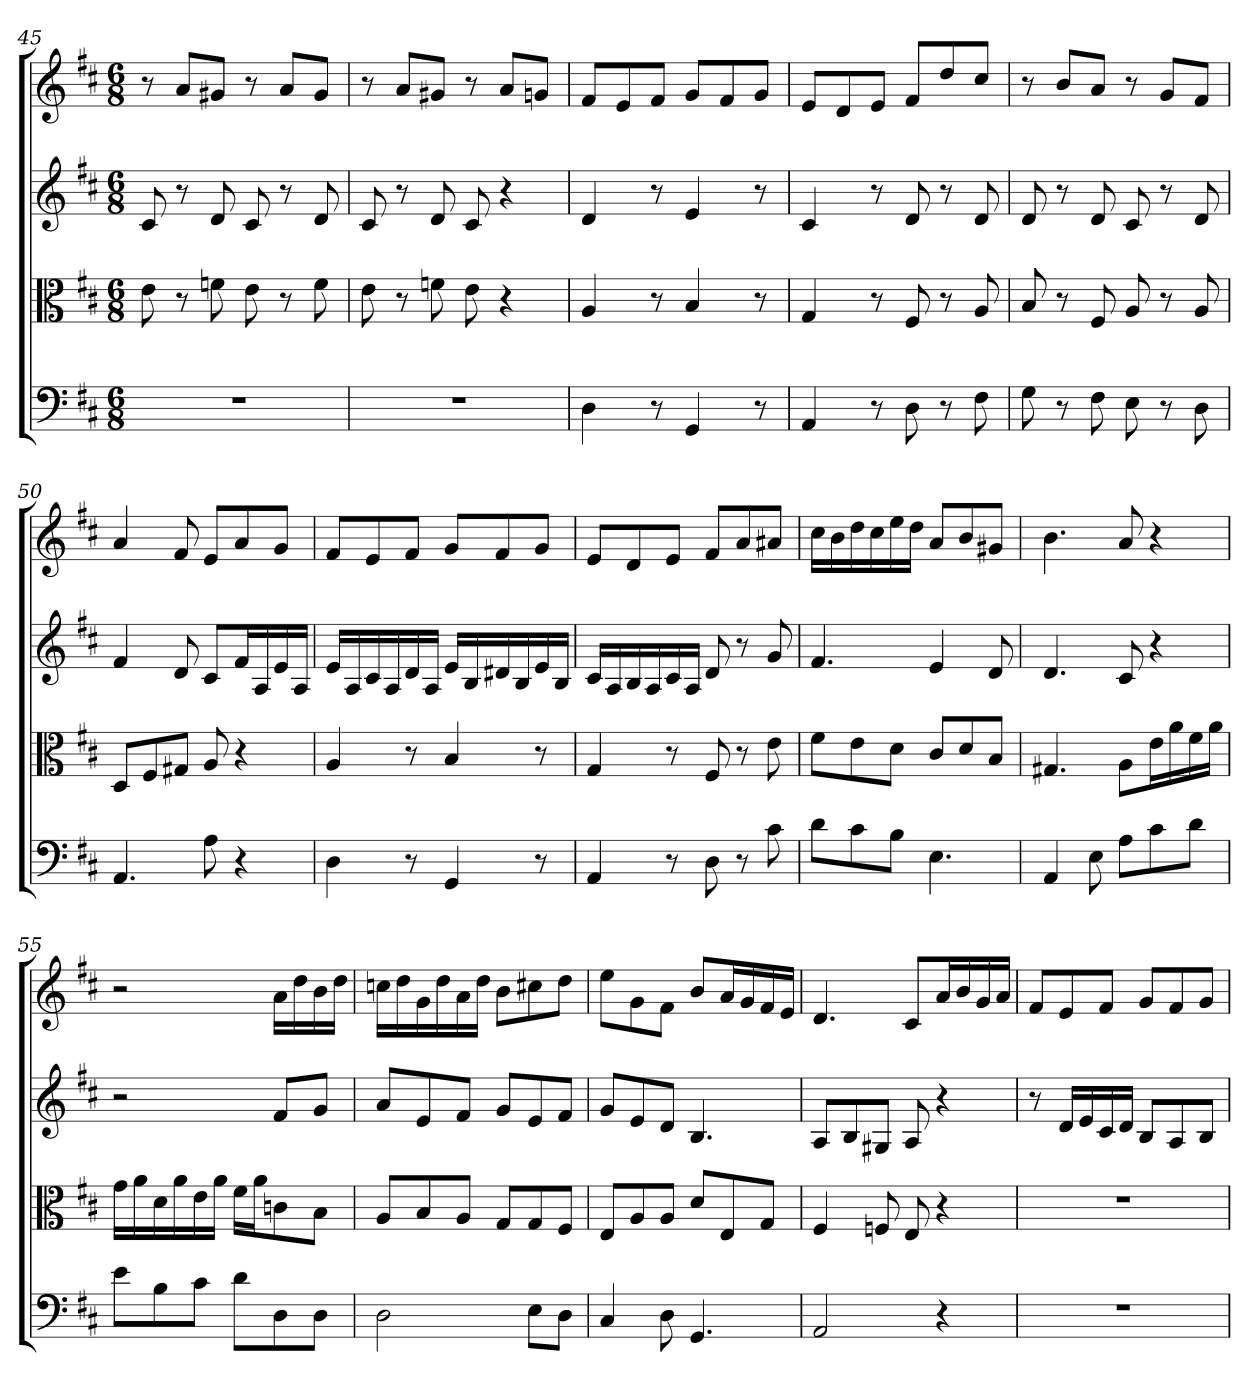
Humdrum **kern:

**kern	**kern	**kern	**kern
*part4	*part3	*part2	*part1
*staff4	*staff3	*staff2	*staff1
*clefF4	*clefC3	*	*
*k[f#c#]	*k[f#c#]	*k[f#c#]	*k[f#c#]
*D:	*D:	*D:	*D:
*M6/8	*M6/8	*M6/8	*M6/8
=45	=45	=45	=45
2.r	8e	8c#	8r
.	8r	8r	8aL
.	8fn	8d	8g#XJ
.	8e	8c#	8r
.	8r	8r	8aL
.	8f	8d	8g#J
=46	=46	=46	=46
2.r	8e	8c#	8r
.	8r	8r	8aL
.	8fn	8d	8g#XJ
.	8e	8c#	8r
.	4r	4r	8aL
.	.	.	8gnJ
=47	=47	=47	=47
4D	4A	4d	8f#L
.	.	.	8e
8r	8r	8r	8f#J
4GG	4B	4e	8gL
.	.	.	8f#
8r	8r	8r	8gJ
=48	=48	=48	=48
4AA	4G	4c#	8eL
.	.	.	8d
8r	8r	8r	8eJ
8D	8F#	8d	8f#L
8r	8r	8r	8dd
8F#	8A	8d	8cc#J
=49	=49	=49	=49
8G	8B	8d	8r
8r	8r	8r	8bL
8F#	8F#	8d	8aJ
8E	8A	8c#	8r
8r	8r	8r	8gL
8D	8A	8d	8f#J
=50	=50	=50	=50
4.AA	8D/L	4f#	4a
.	8F#/	.	.
.	8G#X/J	8d	8f#
8A	8A	8c#L	8eL
4r	4r	16f#L	8a
.	.	16A	.
.	.	16e	8gJ
.	.	16AJJ	.
=51	=51	=51	=51
4D	4A	16eLL	8f#L
.	.	16A	.
.	.	16c#	8e
.	.	16A	.
8r	8r	16d	8f#J
.	.	16AJJ	.
4GG	4B	16eLL	8gL
.	.	16B	.
.	.	16d#X	8f#
.	.	16B	.
8r	8r	16e	8gJ
.	.	16BJJ	.
=52	=52	=52	=52
4AA	4G	16c#LL	8eL
.	.	16A	.
.	.	16B	8d
.	.	16A	.
8r	8r	16c#	8eJ
.	.	16AJJ	.
8D	8F#	8d	8f#L
8r	8r	8r	8a
8c#	8e	8g	8a#XJ
=53	=53	=53	=53
8d\L	8f#\L	4.f#	16cc#LL
.	.	.	16b
8c#\	8e\	.	16dd
.	.	.	16cc#
8B\J	8d\J	.	16ee
.	.	.	16ddJJ
4.E	8c#/L	4e	8aL
.	8d/	.	8b
.	8B/J	8d	8g#XJ
=54	=54	=54	=54
4AA	4.G#X	4.d	4.b
8E	.	.	.
8A\L	8A\L	8c#	8a
8c#\	16e\L	4r	4r
.	16a\	.	.
8d\J	16f#\	.	.
.	16a\JJ	.	.
=55	=55	=55	=55
8e\L	16g\LL	2r	2r
.	16a\	.	.
8B\	16d\	.	.
.	16a\	.	.
8c#\J	16e\	.	.
.	16a\JJ	.	.
8d\L	16f#\LL	.	.
.	16a\J	.	.
8D\	8cn\	8f#L	16aLL
.	.	.	16dd
8D\J	8B\J	8gJ	16b
.	.	.	16ddJJ
=56	=56	=56	=56
2D	8A/L	8aL	16ccnLL
.	.	.	16dd
.	8B/	8e	16g
.	.	.	16dd
.	8A/J	8f#J	16a
.	.	.	16ddJJ
.	8G/L	8gL	8bL
8E\L	8G/	8e	8cc#X
8D\J	8F#/J	8f#J	8ddJ
=57	=57	=57	=57
4C#	8E/L	8gL	8eeL
.	8A/	8e	8g
8D	8A/J	8dJ	8f#J
4.GG	8d/L	4.B	8bL
.	8E/	.	16aL
.	.	.	16g
.	8G/J	.	16f#
.	.	.	16eJJ
=58	=58	=58	=58
2AA	4F#	8AL	4.d
.	.	8B	.
.	8Fn	8G#XJ	.
.	8E	8A	8c#L
4r	4r	4r	16aL
.	.	.	16b
.	.	.	16g
.	.	.	16aJJ
=59	=59	=59	=59
2.r	2.r	8r	8f#L
.	.	16dLL	8e
.	.	16e	.
.	.	16c#	8f#J
.	.	16dJJ	.
.	.	8BL	8gL
.	.	8A	8f#
.	.	8BJ	8gJ
=	=	=	=
*-	*-	*-	*-
